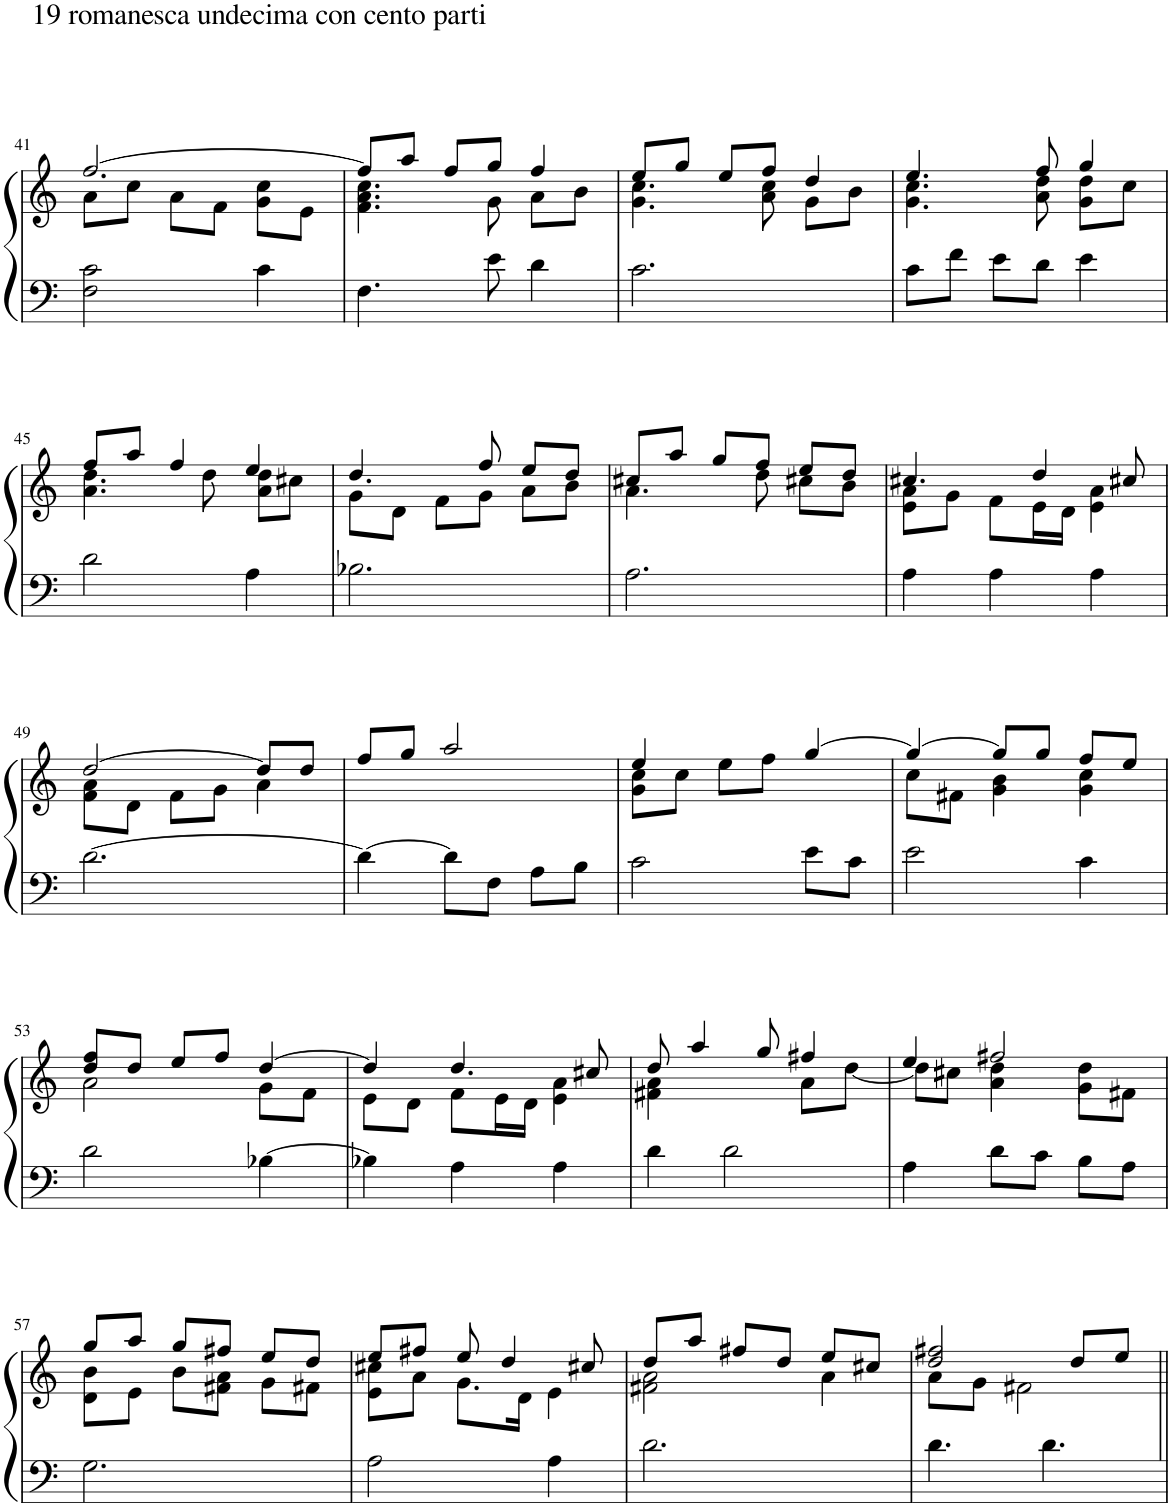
**kern	**kern
*part1	*part1
*staff2	*staff1
*I"Piano	*
*I'Pno.	*
!!LO:PB:g=z
*clefF4	*clefG2
*k[]	*k[]
*M3/4	*M3/4
=41	=41
*	*^
!	!LO:TX:a:t=19 romanesca undecima con cento parti	!
!LO:TX:a:t=19 romanesca undecima con cento parti	!	!
2F\ 2c\	[2.ff/	8a\L
.	.	8cc\J
.	.	8a\L
.	.	8f\J
4c\	.	8g\ 8cc\L
.	.	8e\J
=42	=42	=42
4.F\	8ff/L]	4.f\ 4.a\ 4.cc\
.	8aa/J	.
.	8ff/L	.
8e\	8gg/J	8g\
4d\	4ff/	8a\L
.	.	8b\J
=43	=43	=43
2.c\	8ee/L	4.g\ 4.cc\
.	8gg/J	.
.	8ee/L	.
.	8ff/J	8a\ 8cc\
.	4dd/	8g\L
.	.	8b\J
=44	=44	=44
8c\L	4.ee/	4.g\ 4.cc\
8f\J	.	.
8e\L	.	.
8d\J	8ff/	8a\ 8dd\
4e\	4gg/	8g\ 8dd\L
.	.	8cc\J
!!LO:LB:g=z	!!
=45	=45	=45
2d\	8ff/L	4.a\ 4.dd\
.	8aa/J	.
.	4ff/	.
.	.	8dd\
4A\	4ee/	8a\ 8dd\L
.	.	8cc#X\J
=46	=46	=46
2.B-X\	4.dd/	8g\L
.	.	8d\J
.	.	8f\L
.	8ff/	8g\J
.	8ee/L	8a\L
.	8dd/J	8b\J
=47	=47	=47
2.A\	8cc#X/L	4.a\
.	8aa/J	.
.	8gg/L	.
.	8ff/J	8dd\
.	8ee/L	8cc#X\L
.	8dd/J	8b\J
=48	=48	=48
4A\	4.cc#X/	8e\ 8a\L
.	.	8g\J
4A\	.	8f\L
.	4dd/	16e\L
.	.	16d\JJ
4A\	.	4e\ 4a\
.	8cc#X/	.
!!LO:LB:g=z	!!
=49	=49	=49
[2.d\	[2dd/	8f\ 8a\L
.	.	8d\J
.	.	8f\L
.	.	8g\J
.	8dd/L]	4a\
.	8dd/J	.
*	*v	*v
=50	=50
4d\_	8ff/L
.	8gg/J
8d\L]	2aa/
8F\J	.
8A\L	.
8B\J	.
=51	=51
*	*^
2c\	4ee/	8g\ 8cc\L
.	.	8cc\J
.	8ee\L	2ryy
.	8ff\J	.
8e\L	[4gg/	.
8c\J	.	.
=52	=52	=52
2e\	4gg/_	8cc\L
.	.	8f#X\J
.	8gg/L]	4g\ 4b\
.	8gg/J	.
4c\	8ff/L	4g\ 4cc\
.	8ee/J	.
!!LO:LB:g=z	!!
=53	=53	=53
2d\	8dd/ 8ff/L	2a\
.	8dd/J	.
.	8ee/L	.
.	8ff/J	.
[4B-X\	[4dd/	8g\L
.	.	8f\J
=54	=54	=54
4B-X\]	4dd/]	8e\L
.	.	8d\J
4A\	4.dd/	8f\L
.	.	16e\L
.	.	16d\JJ
4A\	.	4e\ 4a\
.	8cc#X/	.
=55	=55	=55
4d\	8dd/	4f#X\ 4a\
.	4aa/	.
2d\	.	4ryy
.	8gg/	.
.	4ff#X/	8a\L
.	.	[8dd\J
=56	=56	=56
*	*	*^
4A\	4ee/	8dd\L]	2ryy
.	.	8cc#X\J	.
8d\L	2ff#X/	4a\ 4dd\	.
8c\J	.	.	.
8B\L	.	8g\L	4dd\
8A\J	.	8f#X\J	.
*	*	*v	*v
!!LO:LB:g=z
=57	=57	=57
2.G\	8gg/L	8d\ 8b\L
.	8aa/J	8e\J
.	8gg/L	8b\L
.	8ff#X/J	8f#X\ 8a\J
.	8ee/L	8g\L
.	8dd/J	8f#X\J
=58	=58	=58
2A\	8ee/L	8e\ 8cc#X\L
.	8ff#X/J	8a\J
.	8ee/	8.g\L
.	4dd/	.
.	.	16d\Jk
4A\	.	4e\
.	8cc#X/	.
=59	=59	=59
2.d\	8dd/L	2f#X\ 2a\
.	8aa/J	.
.	8ff#X/L	.
.	8dd/J	.
.	8ee/L	4a\
.	8cc#X/J	.
=60	=60	=60
4.d\	2dd/ 2ff#X/	8a\L
.	.	8g\J
.	.	2f#X\
4.d\	.	.
.	8dd/L	.
.	8ee/J	.
*	*v	*v
=||	=||
*-	*-
